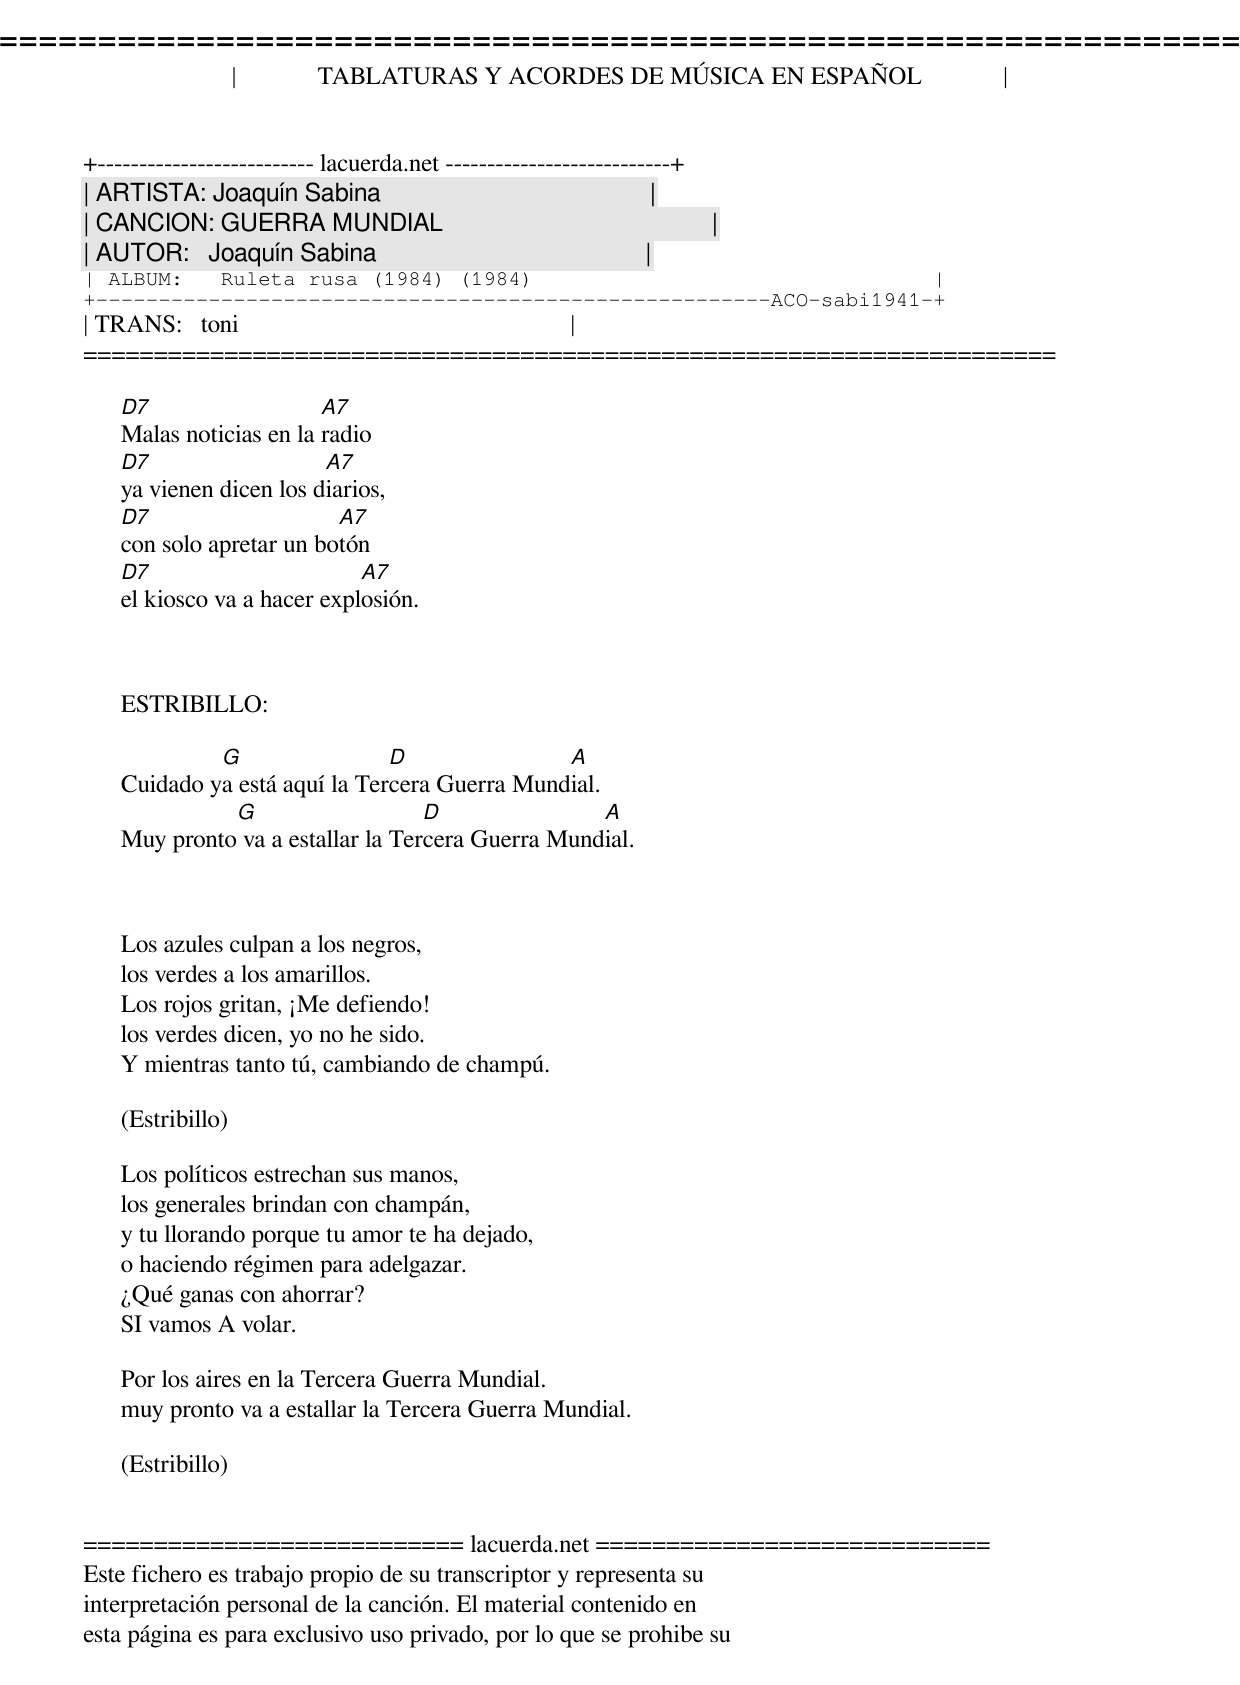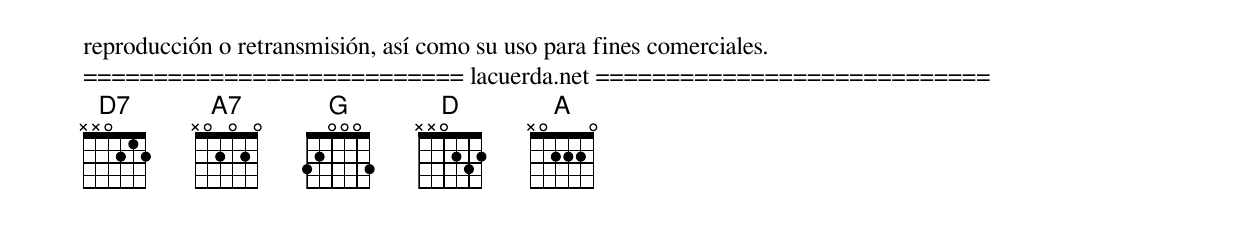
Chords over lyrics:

=====================================================================
|             TABLATURAS Y ACORDES DE MÚSICA EN ESPAÑOL             |
+-------------------------- lacuerda.net ---------------------------+
| ARTISTA: Joaquín Sabina                                           |
| CANCION: GUERRA MUNDIAL                                           |
| AUTOR:   Joaquín Sabina                                           |
| ALBUM:   Ruleta rusa (1984) (1984)                                |
+------------------------------------------------------ACO-sabi1941-+
| TRANS:   toni                                                     |
=====================================================================

      D7                   A7
      Malas noticias en la radio
      D7                   A7
      ya vienen dicen los diarios,
      D7                    A7
      con solo apretar un botón
      D7                       A7
      el kiosco va a hacer explosión.



      ESTRIBILLO:

               G                 D               A
      Cuidado ya está aquí la Tercera Guerra Mundial.
                G                    D               A
      Muy pronto va a estallar la Tercera Guerra Mundial.



      Los azules culpan a los negros,
      los verdes a los amarillos.
      Los rojos gritan, ¡Me defiendo!
      los verdes dicen, yo no he sido.
      Y mientras tanto tú, cambiando de champú.

      (Estribillo)

      Los políticos estrechan sus manos,
      los generales brindan con champán,
      y tu llorando porque tu amor te ha dejado,
      o haciendo régimen para adelgazar.
      ¿Qué ganas con ahorrar?
      SI vamos A volar.

      Por los aires en la Tercera Guerra Mundial.
      muy pronto va a estallar la Tercera Guerra Mundial.

      (Estribillo)


=========================== lacuerda.net ============================
Este fichero es trabajo propio de su transcriptor y representa su
interpretación personal de la canción. El material contenido en
esta página es para exclusivo uso privado, por lo que se prohibe su
reproducción o retransmisión, así como su uso para fines comerciales.
=========================== lacuerda.net ============================
